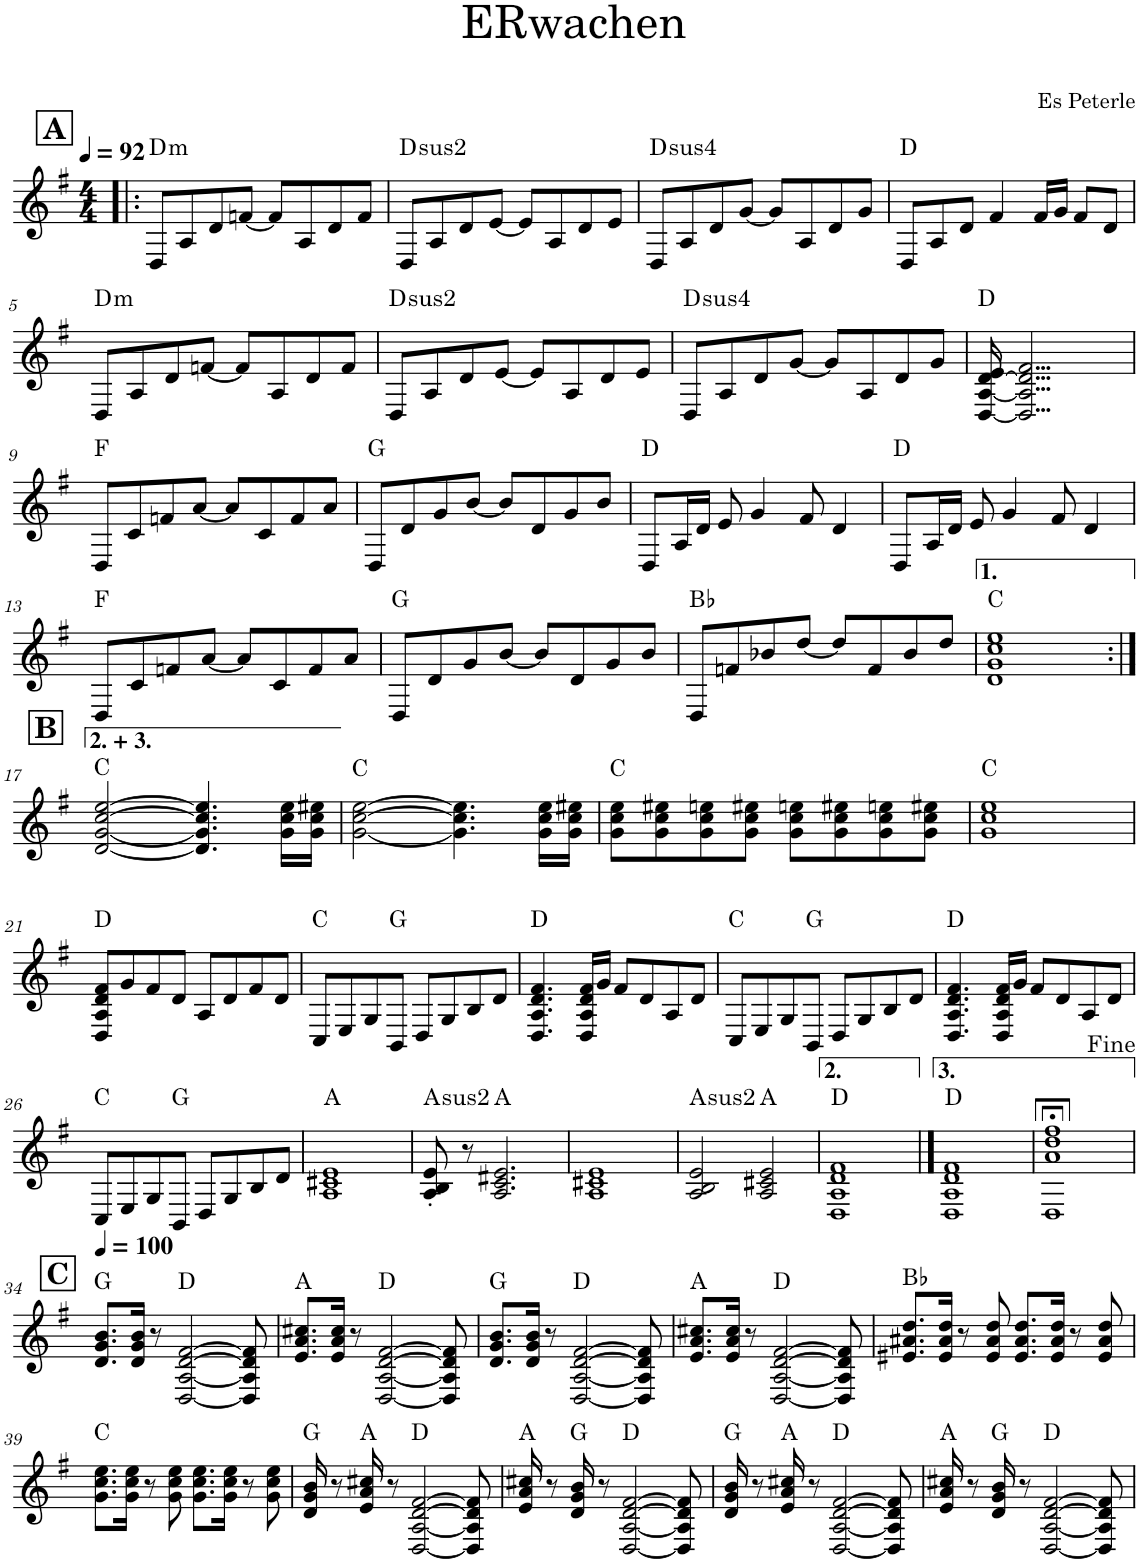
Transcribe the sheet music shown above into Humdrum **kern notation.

**kern	**harte
*part1	*part1
*staff1	*
*I"Klavier	*
*I'Klav.	*
*clefG2	*
*k[f#]	*
*M4/4	*
*MM92	*
!!LO:REH:place=s1:a:B:cj:fs=14:t=A
=1!|:	=1!|:
!	!LO:H:kt=m
8D/L	D:min
8A/	.
8d/	.
[8fn/J	.
8f/L]	.
8A/	.
8d/	.
8f/J	.
=2	=2
!	!LO:H:kt=2
8D/L	D:(1,2,5)
8A/	.
8d/	.
[8e/J	.
8e/L]	.
8A/	.
8d/	.
8e/J	.
=3	=3
!	!LO:H:kt=4
8D/L	D:sus4
8A/	.
8d/	.
[8g/J	.
8g/L]	.
8A/	.
8d/	.
8g/J	.
=4	=4
8D/L	D:maj
8A/	.
8d/J	.
4f#/	.
16f#/LL	.
16g/JJ	.
8f#/L	.
8d/J	.
!!LO:LB:g=z
=5	=5
!	!LO:H:kt=m
8D/L	D:min
8A/	.
8d/	.
[8fn/J	.
8f/L]	.
8A/	.
8d/	.
8f/J	.
=6	=6
!	!LO:H:kt=2
8D/L	D:(1,2,5)
8A/	.
8d/	.
[8e/J	.
8e/L]	.
8A/	.
8d/	.
8e/J	.
=7	=7
!	!LO:H:kt=4
8D/L	D:sus4
8A/	.
8d/	.
[8g/J	.
8g/L]	.
8A/	.
8d/	.
8g/J	.
=8	=8
[16D/ [16A/ [16d/ 16e/	D:maj
2...D/] 2...A/] 2...d/] 2...f#/	.
!!LO:LB:g=z
=9	=9
8D/L	F:maj
8c/	.
8fn/	.
[8a/J	.
8a/L]	.
8c/	.
8f/	.
8a/J	.
=10	=10
8D/L	G:maj
8d/	.
8g/	.
[8b/J	.
8b/L]	.
8d/	.
8g/	.
8b/J	.
=11	=11
8D/L	D:maj
16A/L	.
16d/JJ	.
8e/	.
4g/	.
8f#/	.
4d/	.
=12	=12
8D/L	D:maj
16A/L	.
16d/JJ	.
8e/	.
4g/	.
8f#/	.
4d/	.
!!LO:LB:g=z
=13	=13
8D/L	F:maj
8c/	.
8fn/	.
[8a/J	.
8a/L]	.
8c/	.
8f/	.
8a/J	.
=14	=14
8D/L	G:maj
8d/	.
8g/	.
[8b/J	.
8b/L]	.
8d/	.
8g/	.
8b/J	.
=15	=15
8D/L	Bb:maj
8fn/	.
8b-X/	.
[8dd/J	.
8dd/L]	.
8f/	.
8b-/	.
8dd/J	.
=16	=16
1d 1g 1cc 1ee	C:maj
!!LO:LB:g=z
!!LO:REH:place=s1:a:B:cj:fs=14:t=B
=17:|!	=17:|!
[2d/ [2g/ [2cc/ [2ee/	C:maj
4.d/] 4.g/] 4.cc/] 4.ee/]	.
16g\ 16cc\ 16ee\LL	.
16g\ 16cc\ 16ee#X\JJ	.
=18	=18
[2g\ [2cc\ [2ee\	C:maj
4.g\] 4.cc\] 4.ee\]	.
16g\ 16cc\ 16ee\LL	.
16g\ 16cc\ 16ee#X\JJ	.
=19	=19
8g\ 8cc\ 8ee\L	C:maj
8g\ 8cc\ 8ee#X\	.
8g\ 8cc\ 8een\	.
8g\ 8cc\ 8ee#X\J	.
8g\ 8cc\ 8een\L	.
8g\ 8cc\ 8ee#X\	.
8g\ 8cc\ 8een\	.
8g\ 8cc\ 8ee#X\J	.
=20	=20
1g 1cc 1ee	C:maj
!!LO:LB:g=z
=21	=21
8D/ 8A/ 8d/ 8f#/L	D:maj
8g/	.
8f#/	.
8d/J	.
8A/L	.
8d/	.
8f#/	.
8d/J	.
=22	=22
8C/L	C:maj
8E/	.
8G/	.
8BB/J	G:maj
8D/L	.
8G/	.
8B/	.
8d/J	.
=23	=23
4.D/ 4.A/ 4.d/ 4.f#/	D:maj
16D/ 16A/ 16d/ 16f#/LL	.
16g/JJ	.
8f#/L	.
8d/	.
8A/	.
8d/J	.
=24	=24
8C/L	C:maj
8E/	.
8G/	.
8BB/J	G:maj
8D/L	.
8G/	.
8B/	.
8d/J	.
=25	=25
4.D/ 4.A/ 4.d/ 4.f#/	D:maj
16D/ 16A/ 16d/ 16f#/LL	.
16g/JJ	.
8f#/L	.
8d/	.
8A/	.
8d/J	.
!!LO:LB:g=z
=26	=26
8C/L	C:maj
8E/	.
8G/	.
8BB/J	G:maj
8D/L	.
8G/	.
8B/	.
8d/J	.
=27	=27
1A 1c#X 1e	A:maj
=28	=28
!	!LO:H:kt=2
8A/' 8B/' 8e/'	A:(1,2,5)
8r	.
2.A/ 2.c#X/ 2.e/	A:maj
=29	=29
1A 1c#X 1e	.
=30	=30
!	!LO:H:kt=2
2A/ 2B/ 2e/	A:(1,2,5)
2A/ 2c#X/ 2e/	A:maj
=31	=31
1D 1A 1d 1f#	D:maj
==32	==32
1D 1A 1d 1f#	D:maj
=33	=33
1D;< 1a;< 1dd;< 1ff#;<	.
!!LO:LB:g=z
=34	=34
!!LO:REH:place=s1:a:B:cj:fs=14:t=C
*MM100	*
8.d/ 8.g/ 8.b/L	G:maj
16d/ 16g/ 16b/Jk	.
8r	.
[2D/ [2A/ [2d/ [2f#/	D:maj
8D/] 8A/] 8d/] 8f#/]	.
=35	=35
8.e/ 8.a/ 8.cc#X/L	A:maj
16e/ 16a/ 16cc#/Jk	.
8r	.
[2D/ [2A/ [2d/ [2f#/	D:maj
8D/] 8A/] 8d/] 8f#/]	.
=36	=36
8.d/ 8.g/ 8.b/L	G:maj
16d/ 16g/ 16b/Jk	.
8r	.
[2D/ [2A/ [2d/ [2f#/	D:maj
8D/] 8A/] 8d/] 8f#/]	.
=37	=37
8.e/ 8.a/ 8.cc#X/L	A:maj
16e/ 16a/ 16cc#/Jk	.
8r	.
[2D/ [2A/ [2d/ [2f#/	D:maj
8D/] 8A/] 8d/] 8f#/]	.
=38	=38
8.e#X/ 8.a#X/ 8.dd/L	Bb:maj
16e#/ 16a#/ 16dd/Jk	.
8r	.
8e#/ 8a#/ 8dd/	.
8.e#/ 8.a#/ 8.dd/L	.
16e#/ 16a#/ 16dd/Jk	.
8r	.
8e#/ 8a#/ 8dd/	.
!!LO:LB:g=z
=39	=39
8.g\ 8.cc\ 8.ee\L	C:maj
16g\ 16cc\ 16ee\Jk	.
8r	.
8g\ 8cc\ 8ee\	.
8.g\ 8.cc\ 8.ee\L	.
16g\ 16cc\ 16ee\Jk	.
8r	.
8g\ 8cc\ 8ee\	.
=40	=40
16d/ 16g/ 16b/	G:maj
8r	.
16e/ 16a/ 16cc#X/	A:maj
8r	.
[2D/ [2A/ [2d/ [2f#/	D:maj
8D/] 8A/] 8d/] 8f#/]	.
=41	=41
16e/ 16a/ 16cc#X/	A:maj
8r	.
16d/ 16g/ 16b/	G:maj
8r	.
[2D/ [2A/ [2d/ [2f#/	D:maj
8D/] 8A/] 8d/] 8f#/]	.
=42	=42
16d/ 16g/ 16b/	G:maj
8r	.
16e/ 16a/ 16cc#X/	A:maj
8r	.
[2D/ [2A/ [2d/ [2f#/	D:maj
8D/] 8A/] 8d/] 8f#/]	.
=43	=43
16e/ 16a/ 16cc#X/	A:maj
8r	.
16d/ 16g/ 16b/	G:maj
8r	.
[2D/ [2A/ [2d/ [2f#/	D:maj
8D/] 8A/] 8d/] 8f#/]	.
=	=
*-	*-
